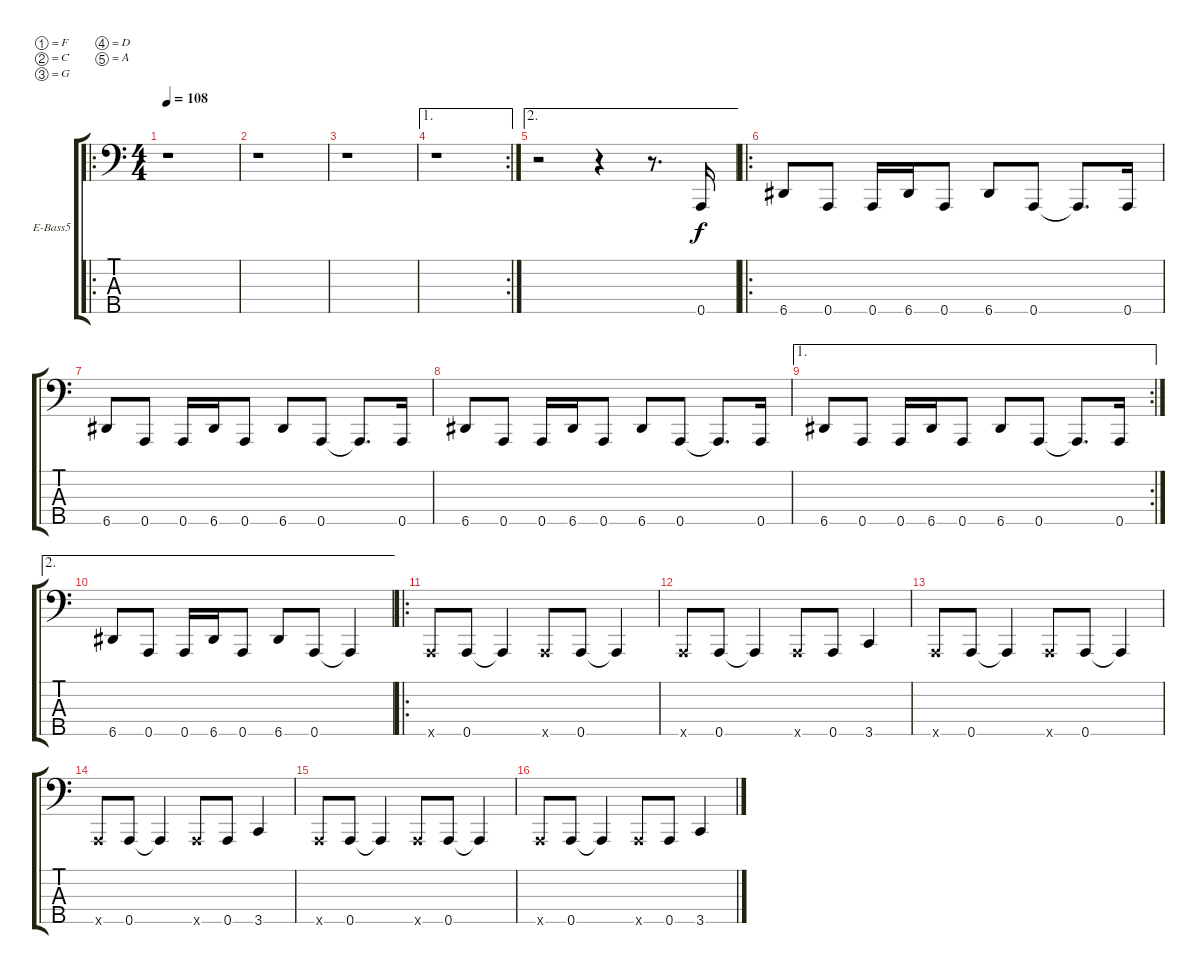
\bracketExtendMode groupsimilarinstruments
\firstSystemTrackNameOrientation horizontal
\otherSystemsTrackNameOrientation horizontal
\track ("Extra low sound" "E-Bass5") {instrument electricbassfinger}
\staff {score tabs}
\tuning (F2 C2 G1 D1 A0)
\ro
\ts (4 4)
\tempo 108
\clef f4
\ks c
r.1{dy f instrument electricbassfinger} |
r.1 |
r.1 |
\ae 1
\rc 2
r.1 |
\ae 2
r.2 r.4 r.8{d} 0.5.16 |
\ro
6.5.8 0.5.8 0.5.16 6.5.16 0.5.8 6.5.8 0.5.8 0.5{t}.8{d} 0.5.16 |
6.5.8 0.5.8 0.5.16 6.5.16 0.5.8 6.5.8 0.5.8 0.5{t}.8{d} 0.5.16 |
6.5.8 0.5.8 0.5.16 6.5.16 0.5.8 6.5.8 0.5.8 0.5{t}.8{d} 0.5.16 |
\ae 1
\rc 2
6.5.8 0.5.8 0.5.16 6.5.16 0.5.8 6.5.8 0.5.8 0.5{t}.8{d} 0.5.16 |
\ae 2
6.5.8 0.5.8 0.5.16 6.5.16 0.5.8 6.5.8 0.5.8 0.5{t}.4 |
\ro
0.5{x}.8 0.5.8 0.5{t}.4 0.5{x}.8 0.5.8 0.5{t}.4 |
0.5{x}.8 0.5.8 0.5{t}.4 0.5{x}.8 0.5.8 3.5.4 |
0.5{x}.8 0.5.8 0.5{t}.4 0.5{x}.8 0.5.8 0.5{t}.4 |
0.5{x}.8 0.5.8 0.5{t}.4 0.5{x}.8 0.5.8 3.5.4 |
0.5{x}.8 0.5.8 0.5{t}.4 0.5{x}.8 0.5.8 0.5{t}.4 |
0.5{x}.8 0.5.8 0.5{t}.4 0.5{x}.8 0.5.8 3.5.4
